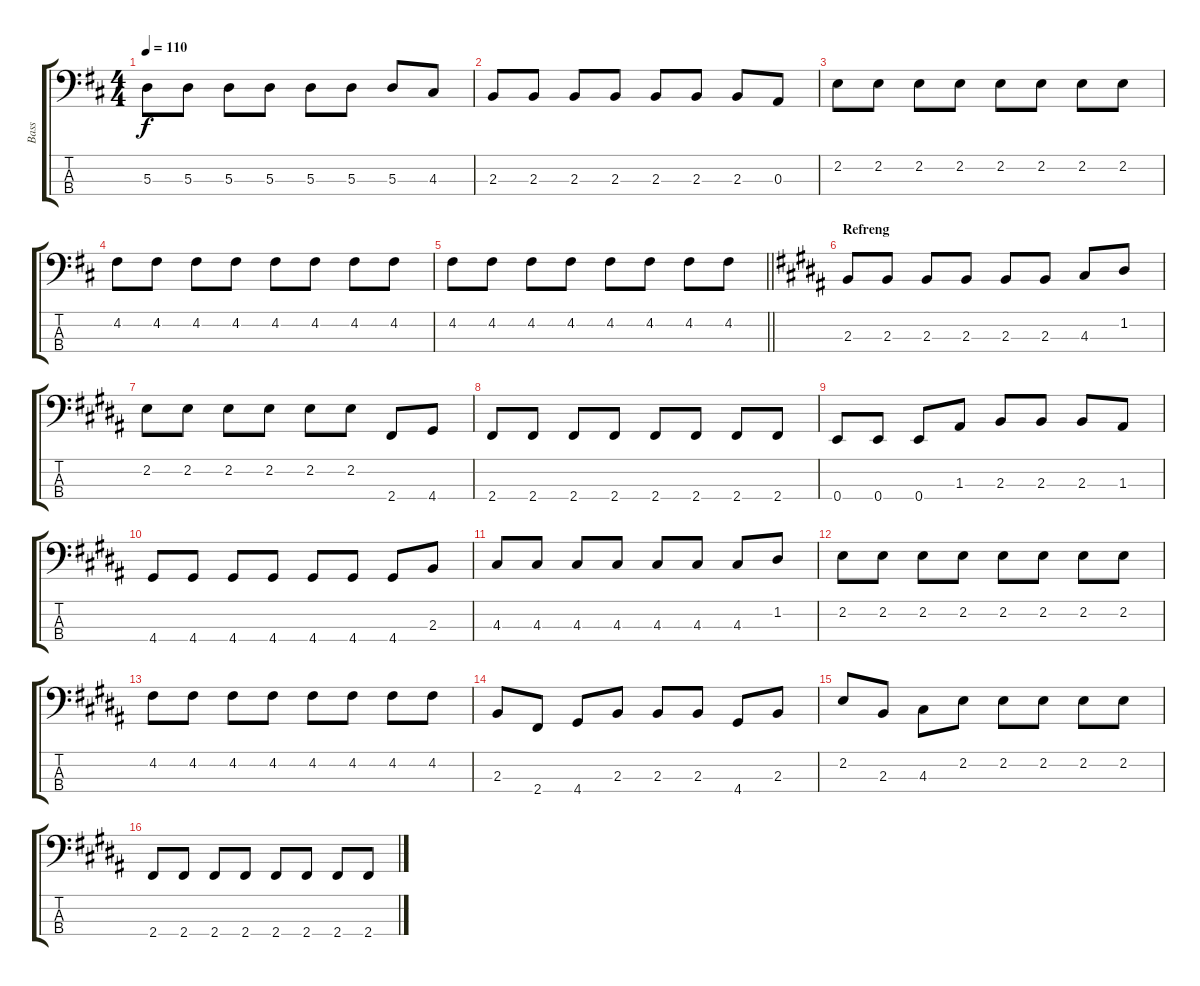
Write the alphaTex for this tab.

\track ("Bass" "Bass") {instrument electricbassfinger}
\staff {score tabs}
\tuning (G2 D2 A1 E1) {hide}
\ts (4 4)
\tempo 110
\clef f4
\ks d
5.3.8{dy f} 5.3.8 5.3.8 5.3.8 5.3.8 5.3.8 5.3.8 4.3.8 |
2.3.8 2.3.8 2.3.8 2.3.8 2.3.8 2.3.8 2.3.8 0.3.8 |
2.2.8 2.2.8 2.2.8 2.2.8 2.2.8 2.2.8 2.2.8 2.2.8 |
4.2.8 4.2.8 4.2.8 4.2.8 4.2.8 4.2.8 4.2.8 4.2.8 |
\barLineRight lightlight
4.2.8 4.2.8 4.2.8 4.2.8 4.2.8 4.2.8 4.2.8 4.2.8 |
\section ("" "Refreng")
\ks b
2.3.8 2.3.8 2.3.8 2.3.8 2.3.8 2.3.8 4.3.8 1.2.8 |
2.2.8 2.2.8 2.2.8 2.2.8 2.2.8 2.2.8 2.4.8 4.4.8 |
2.4.8 2.4.8 2.4.8 2.4.8 2.4.8 2.4.8 2.4.8 2.4.8 |
0.4.8 0.4.8 0.4.8 1.3.8 2.3.8 2.3.8 2.3.8 1.3.8 |
4.4.8 4.4.8 4.4.8 4.4.8 4.4.8 4.4.8 4.4.8 2.3.8 |
4.3.8 4.3.8 4.3.8 4.3.8 4.3.8 4.3.8 4.3.8 1.2.8 |
2.2.8 2.2.8 2.2.8 2.2.8 2.2.8 2.2.8 2.2.8 2.2.8 |
4.2.8 4.2.8 4.2.8 4.2.8 4.2.8 4.2.8 4.2.8 4.2.8 |
2.3.8 2.4.8 4.4.8 2.3.8 2.3.8 2.3.8 4.4.8 2.3.8 |
2.2.8 2.3.8 4.3.8 2.2.8 2.2.8 2.2.8 2.2.8 2.2.8 |
2.4.8 2.4.8 2.4.8 2.4.8 2.4.8 2.4.8 2.4.8 2.4.8
